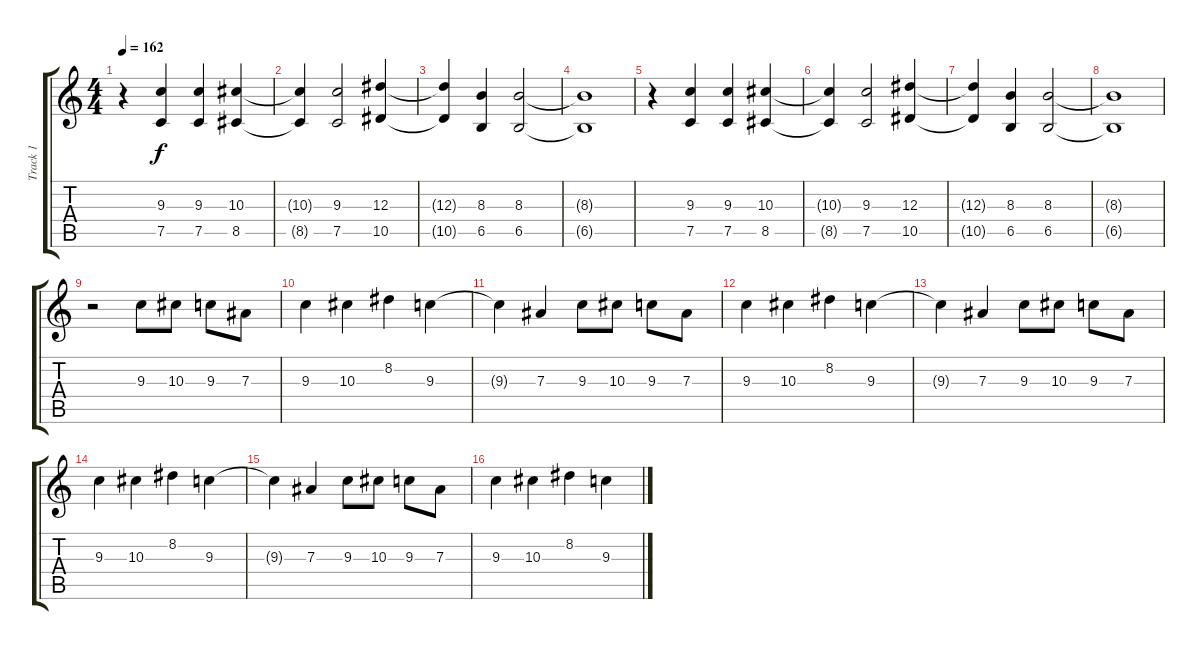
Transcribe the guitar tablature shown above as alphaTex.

\track ("Track 1" "Track 1") {instrument electricguitarclean}
\staff {score tabs}
\tuning (C4 G3 Eb3 Bb2 F2 C2) {hide}
\ts (4 4)
\tempo 162
\clef g2
\ks c
r.4{dy f} (9.3 7.5).4 (9.3 7.5).4 (10.3 8.5).4 |
(10.3{t} 8.5{t}).4 (9.3 7.5).2 (12.3 10.5).4 |
(12.3{t} 10.5{t}).4 (8.3 6.5).4 (8.3 6.5).2 |
(8.3{t} 6.5{t}).1 |
r.4 (9.3 7.5).4 (9.3 7.5).4 (10.3 8.5).4 |
(10.3{t} 8.5{t}).4 (9.3 7.5).2 (12.3 10.5).4 |
(12.3{t} 10.5{t}).4 (8.3 6.5).4 (8.3 6.5).2 |
(8.3{t} 6.5{t}).1 |
r.2 9.3.8 10.3.8 9.3.8 7.3.8 |
9.3.4 10.3.4 8.2.4 9.3.4 |
9.3{t}.4 7.3.4 9.3.8 10.3.8 9.3.8 7.3.8 |
9.3.4 10.3.4 8.2.4 9.3.4 |
9.3{t}.4 7.3.4 9.3.8 10.3.8 9.3.8 7.3.8 |
9.3.4 10.3.4 8.2.4 9.3.4 |
9.3{t}.4 7.3.4 9.3.8 10.3.8 9.3.8 7.3.8 |
9.3.4 10.3.4 8.2.4 9.3.4
